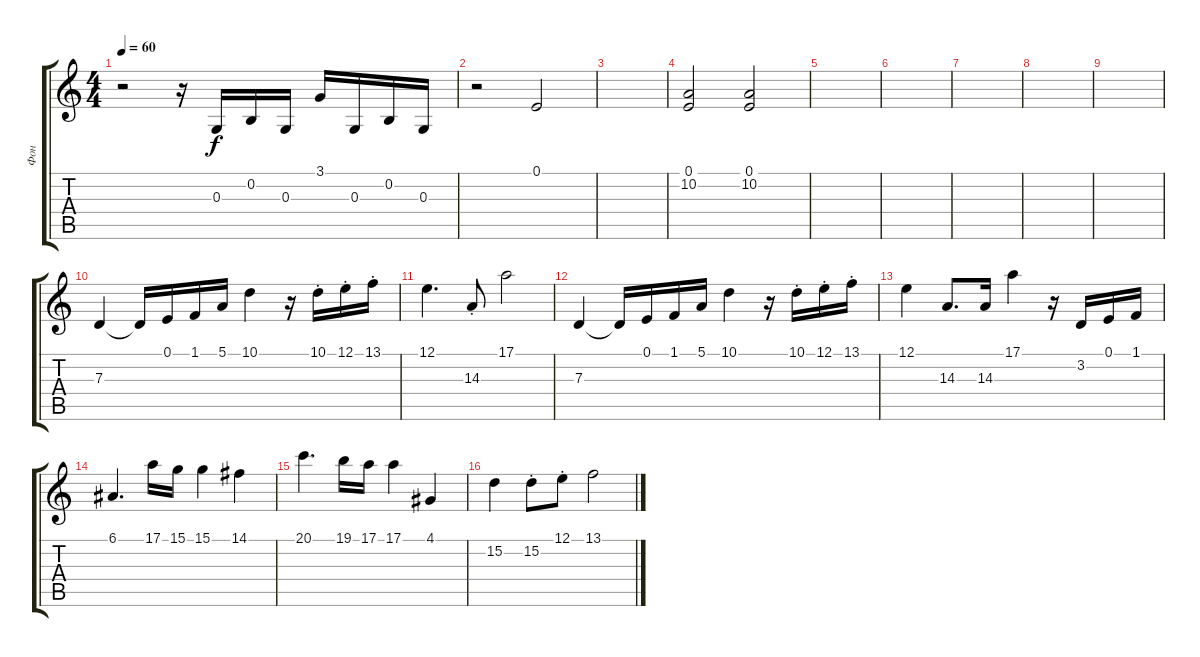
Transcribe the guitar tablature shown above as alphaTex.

\track ("Фон" "Фон") {instrument frenchhorn}
\staff {score tabs}
\tuning (E4 B3 G3 D3 A2 E2) {hide}
\ts (4 4)
\tempo 60
\clef g2
\ks c
r.2{dy f} r.16 0.3.16 0.2.16 0.3.16 3.1.16 0.3.16 0.2.16 0.3.16 |
r.2 0.1.2 |
|
(0.1 10.2).2 (0.1 10.2).2 |
|
|
|
|
|
7.3.4 7.3{t}.16 0.1.16 1.1.16 5.1.16 10.1.4 r.16 10.1{st}.16 12.1{st}.16 13.1{st}.16 |
12.1.4{d} 14.3{st}.8 17.1.2 |
7.3.4 7.3{t}.16 0.1.16 1.1.16 5.1.16 10.1.4 r.16 10.1{st}.16 12.1{st}.16 13.1{st}.16 |
12.1.4 14.3.8{d} 14.3.16 17.1.4 r.16 3.2.16 0.1.16 1.1.16 |
6.1.4{d} 17.1.16 15.1.16 15.1.4 14.1.4 |
20.1.4{d} 19.1.16 17.1.16 17.1.4 4.1.4 |
15.2.4 15.2{st}.8 12.1{st}.8 13.1.2
